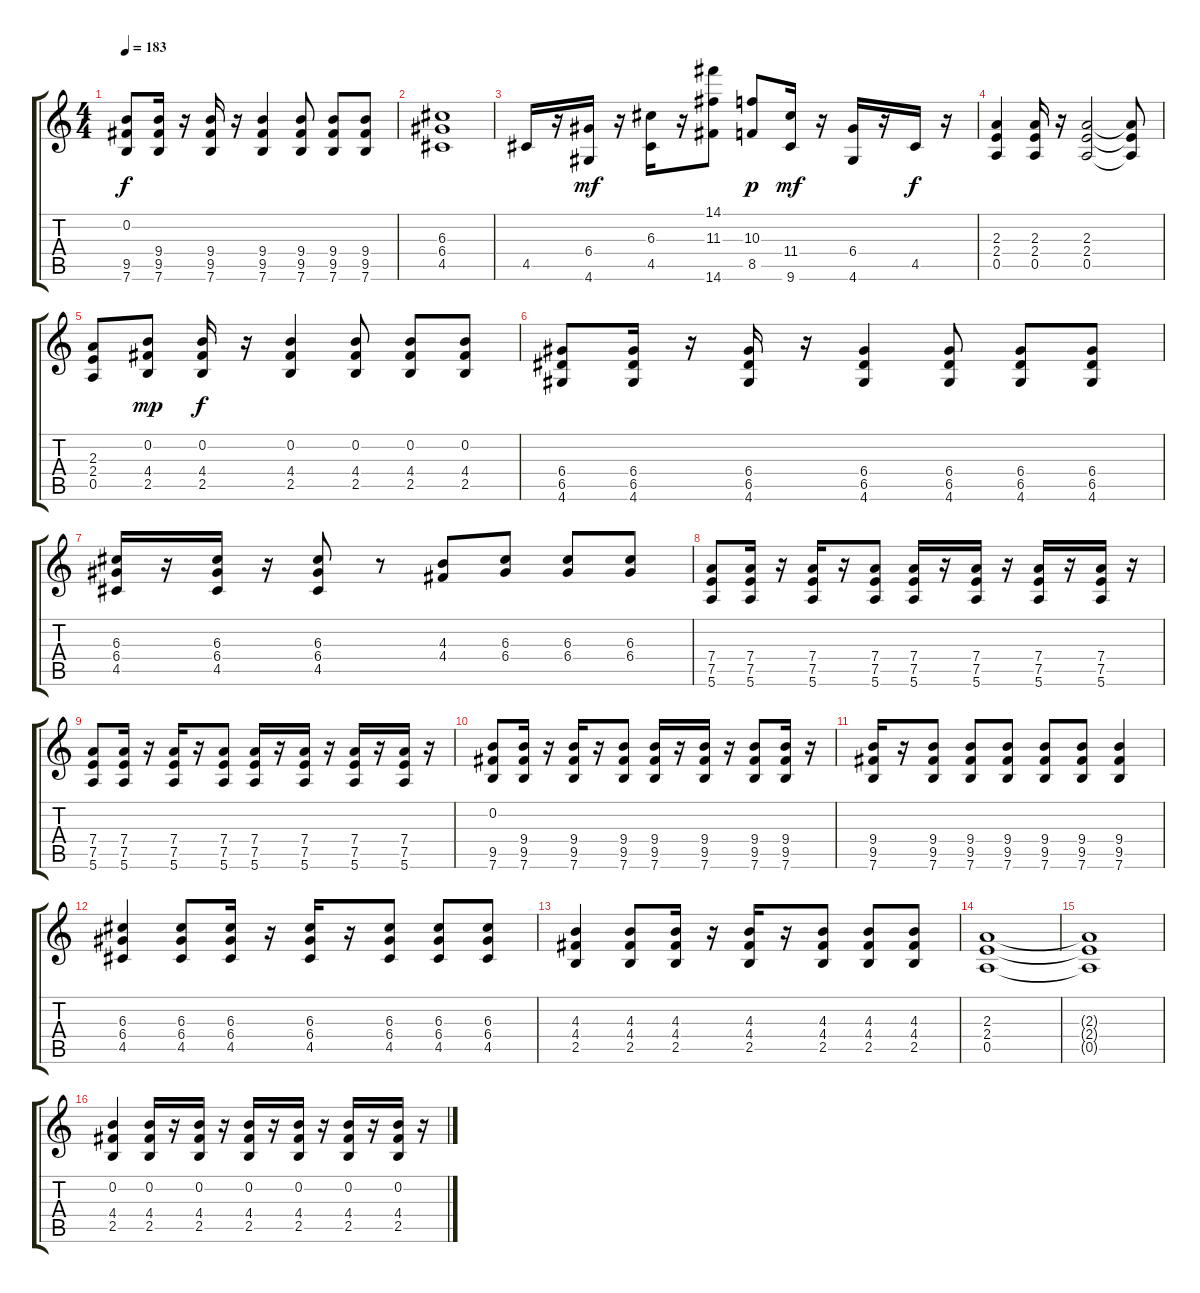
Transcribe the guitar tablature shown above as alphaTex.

\track "" {instrument overdrivenguitar}
\staff {score tabs}
\tuning (E4 B3 G3 D3 A2 E2) {hide}
\ts (4 4)
\tempo 183
\clef g2
\ks c
(0.2 9.5 7.6).8{dy f} (9.4 9.5 7.6).16 r.16 (9.4 9.5 7.6).16 r.16 (9.4 9.5 7.6).4 (9.4 9.5 7.6).8 (9.4 9.5 7.6).8 (9.4 9.5 7.6).8 |
(6.3 6.4 4.5).1 |
4.5.16 r.16 (6.4 4.6).16{dy mf} r.16 (6.3 4.5).16 r.16 (14.1 11.3 14.6).8 (10.3 8.5).8{dy p} (11.4 9.6).16{dy mf} r.16 (6.4 4.6).16 r.16 4.5.16{dy f} r.16 |
(2.3 2.4 0.5).4 (2.3 2.4 0.5).16 r.16 (2.3 2.4 0.5).2 (2.3{t} 2.4{t} 0.5{t}).8 |
(2.3 2.4 0.5).8 (0.2 4.4 2.5).8{dy mp} (0.2 4.4 2.5).16{dy f} r.16 (0.2 4.4 2.5).4 (0.2 4.4 2.5).8 (0.2 4.4 2.5).8 (0.2 4.4 2.5).8 |
(6.4 6.5 4.6).8 (6.4 6.5 4.6).16 r.16 (6.4 6.5 4.6).16 r.16 (6.4 6.5 4.6).4 (6.4 6.5 4.6).8 (6.4 6.5 4.6).8 (6.4 6.5 4.6).8 |
(6.3 6.4 4.5).16 r.16 (6.3 6.4 4.5).16 r.16 (6.3 6.4 4.5).8 r.8 (4.3 4.4).8 (6.3 6.4).8 (6.3 6.4).8 (6.3 6.4).8 |
(7.4 7.5 5.6).8 (7.4 7.5 5.6).16 r.16 (7.4 7.5 5.6).16 r.16 (7.4 7.5 5.6).8 (7.4 7.5 5.6).16 r.16 (7.4 7.5 5.6).16 r.16 (7.4 7.5 5.6).16 r.16 (7.4 7.5 5.6).16 r.16 |
(7.4 7.5 5.6).8 (7.4 7.5 5.6).16 r.16 (7.4 7.5 5.6).16 r.16 (7.4 7.5 5.6).8 (7.4 7.5 5.6).16 r.16 (7.4 7.5 5.6).16 r.16 (7.4 7.5 5.6).16 r.16 (7.4 7.5 5.6).16 r.16 |
(0.2 9.5 7.6).8 (9.4 9.5 7.6).16 r.16 (9.4 9.5 7.6).16 r.16 (9.4 9.5 7.6).8 (9.4 9.5 7.6).16 r.16 (9.4 9.5 7.6).16 r.16 (9.4 9.5 7.6).8 (9.4 9.5 7.6).16 r.16 |
(9.4 9.5 7.6).16 r.16 (9.4 9.5 7.6).8 (9.4 9.5 7.6).8 (9.4 9.5 7.6).8 (9.4 9.5 7.6).8 (9.4 9.5 7.6).8 (9.4 9.5 7.6).4 |
(6.3 6.4 4.5).4 (6.3 6.4 4.5).8 (6.3 6.4 4.5).16 r.16 (6.3 6.4 4.5).16 r.16 (6.3 6.4 4.5).8 (6.3 6.4 4.5).8 (6.3 6.4 4.5).8 |
(4.3 4.4 2.5).4 (4.3 4.4 2.5).8 (4.3 4.4 2.5).16 r.16 (4.3 4.4 2.5).16 r.16 (4.3 4.4 2.5).8 (4.3 4.4 2.5).8 (4.3 4.4 2.5).8 |
(2.3 2.4 0.5).1 |
(2.3{t} 2.4{t} 0.5{t}).1 |
(0.2 4.4 2.5).4 (0.2 4.4 2.5).16 r.16 (0.2 4.4 2.5).16 r.16 (0.2 4.4 2.5).16 r.16 (0.2 4.4 2.5).16 r.16 (0.2 4.4 2.5).16 r.16 (0.2 4.4 2.5).16 r.16
